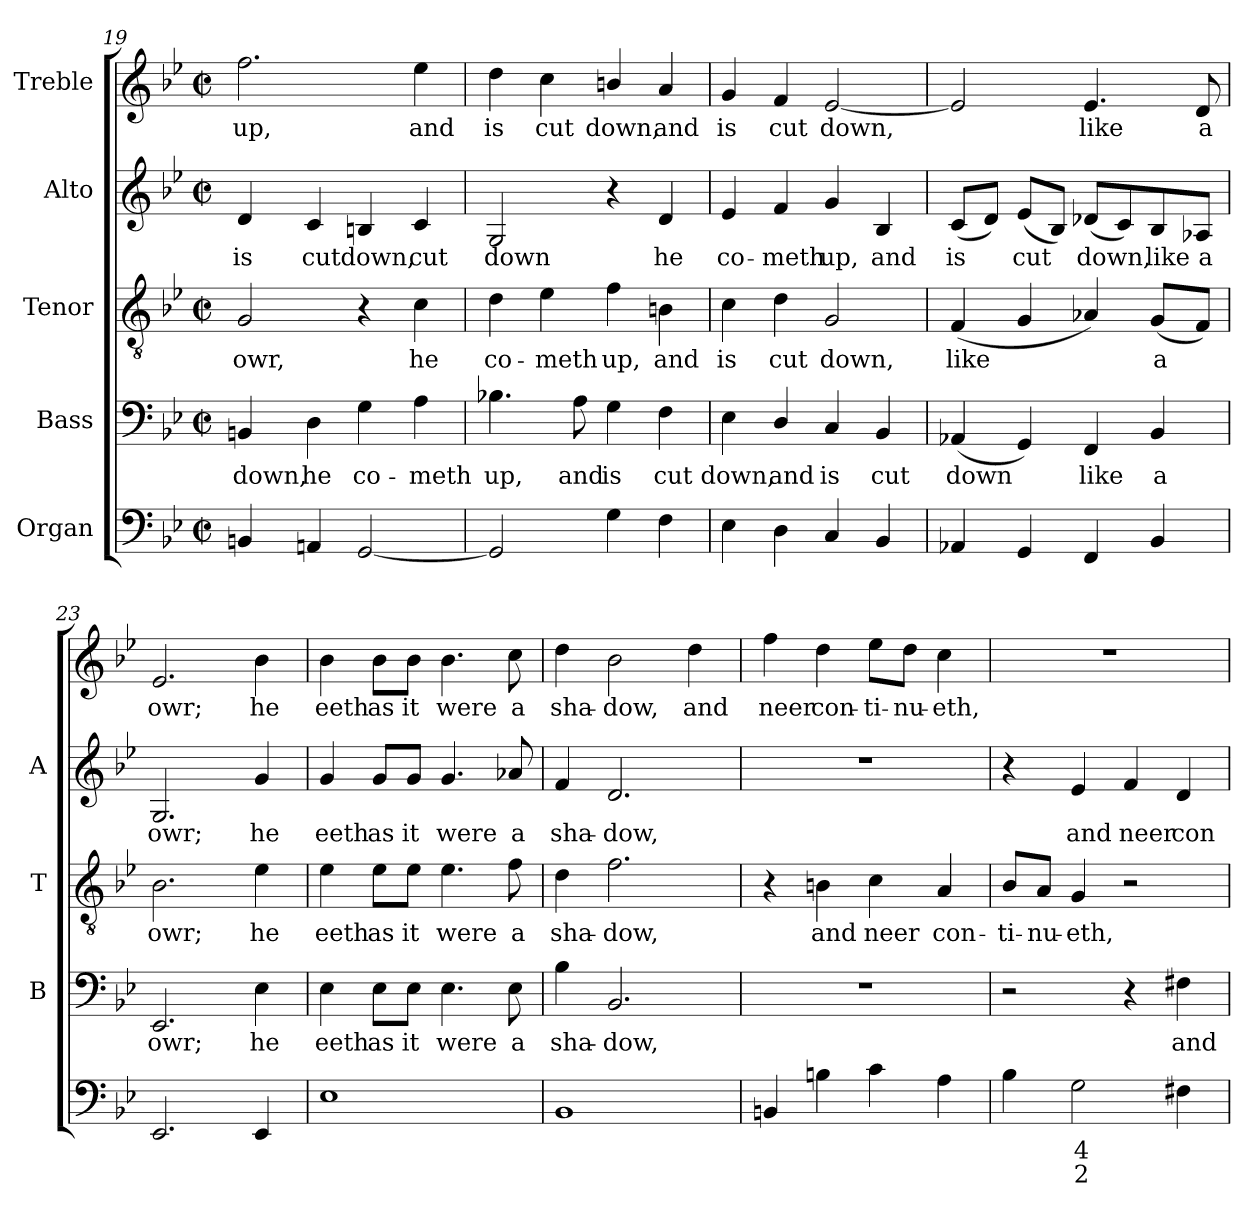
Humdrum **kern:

**kern	**text	**text	**kern	**text	**kern	**text	**kern	**text	**kern	**text
*part5	*part5	*part5	*part4	*part4	*part3	*part3	*part2	*part2	*part1	*part1
*staff5	*staff5	*staff5	*staff4	*staff4	*staff3	*staff3	*staff2	*staff2	*staff1	*staff1
*I"Organ	*	*	*I"Bass	*	*I"Tenor	*	*I"Alto	*	*I"Treble	*
*	*	*	*I'B	*	*I'T	*	*I'A	*	*	*
*clefF4	*	*	*clefF4	*	*clefGv2	*	*clefG2	*	*clefG2	*
*k[b-e-]	*	*	*k[b-e-]	*	*k[b-e-]	*	*k[b-e-]	*	*k[b-e-]	*
*B-:	*	*	*B-:	*	*B-:	*	*B-:	*	*B-:	*
*M2/2	*	*	*M2/2	*	*M2/2	*	*M2/2	*	*M2/2	*
*met(c|)	*	*	*met(c|)	*	*met(c|)	*	*met(c|)	*	*met(c|)	*
=19	=19	=19	=19	=19	=19	=19	=19	=19	=19	=19
!	!	!	!	!LO:LY:b	!	!LO:LY:b	!	!LO:LY:b	!	!LO:LY:b
4BBn/	.	.	4BBn/	down,	2G/	owr,	4d/	is	2.ff\	up,
!	!	!	!	!LO:LY:b	!	!	!	!LO:LY:b	!	!
4AAni/	.	.	4D\	he	.	.	4c/	cut	.	.
!	!	!	!	!LO:LY:b	!	!	!	!LO:LY:b	!	!
[2GG/	.	.	4G\	co-	4r	.	4Bn/	down,	.	.
!	!	!	!	!LO:LY:b	!	!LO:LY:b	!	!LO:LY:b	!	!LO:LY:b
.	.	.	4A\	-meth	4c\	he	4c/	cut	4ee-\	and
!!LO:LB:g=z
=20	=20	=20	=20	=20	=20	=20	=20	=20	=20	=20
!	!	!	!	!LO:LY:b	!	!LO:LY:b	!	!LO:LY:b	!	!LO:LY:b
2GG/]	.	.	4.B-X\	up,	4d\	co-	2G/	down	4dd\	is
!	!	!	!	!	!	!LO:LY:b	!	!	!	!LO:LY:b
.	.	.	.	.	4e-\	-meth	.	.	4cc\	cut
!	!	!	!	!LO:LY:b	!	!	!	!	!	!
.	.	.	8A\	and	.	.	.	.	.	.
!	!	!	!	!LO:LY:b	!	!LO:LY:b	!	!	!	!LO:LY:b
4G\	.	.	4G\	is	4f\	up,	4r	.	4bn/	down,
!	!	!	!	!LO:LY:b	!	!LO:LY:b	!	!LO:LY:b	!	!LO:LY:b
4F\	.	.	4F\	cut	4Bn\	and	4d/	he	4a/	and
=21	=21	=21	=21	=21	=21	=21	=21	=21	=21	=21
!	!	!	!	!LO:LY:b	!	!LO:LY:b	!	!LO:LY:b	!	!LO:LY:b
4E-\	.	.	4E-\	down,	4c\	is	4e-/	co-	4g/	is
!	!	!	!	!LO:LY:b	!	!LO:LY:b	!	!LO:LY:b	!	!LO:LY:b
4D\	.	.	4D/	and	4d\	cut	4f/	-meth	4f/	cut
!	!	!	!	!LO:LY:b	!	!LO:LY:b	!	!LO:LY:b	!	!LO:LY:b
4C/	.	.	4C/	is	2G/	down,	4g/	up,	[2e-/	down,
!	!	!	!	!LO:LY:b	!	!	!	!LO:LY:b	!	!
4BB-/	.	.	4BB-/	cut	.	.	4B-/	and	.	.
=22	=22	=22	=22	=22	=22	=22	=22	=22	=22	=22
!	!	!	!	!LO:LY:b	!	!LO:LY:b	!	!LO:LY:b	!	!
4AA-X/	.	.	(<4AA-X/	down	(<4F/	like	(<8c/L	is	2e-/]	.
.	.	.	.	.	.	.	8d/J)	.	.	.
!	!	!	!	!	!	!	!	!LO:LY:b	!	!
4GG/	.	.	4GG/)	.	4G/	.	(<8e-/L	cut	.	.
.	.	.	.	.	.	.	8B-/J)	.	.	.
!	!	!	!	!LO:LY:b	!	!	!	!LO:LY:b	!	!LO:LY:b
4FF/	.	.	4FF/	like	4A-X/)	.	(<8d-X/L	down,	4.e-/	like
.	.	.	.	.	.	.	8c/)	.	.	.
!	!	!	!	!LO:LY:b	!	!LO:LY:b	!	!LO:LY:b	!	!
4BB-/	.	.	4BB-/	a	(<8G/L	a	8B-/	like	.	.
!	!	!	!	!	!	!	!	!LO:LY:b	!	!LO:LY:b
.	.	.	.	.	8F/J)	.	8A-X/J	a	8d/	a
=23	=23	=23	=23	=23	=23	=23	=23	=23	=23	=23
!	!	!	!	!LO:LY:b	!	!LO:LY:b	!	!LO:LY:b	!	!LO:LY:b
2.EE-/	.	.	2.EE-/	owr;	2.B-\	owr;	2.G/	owr;	2.e-/	owr;
!	!	!	!	!LO:LY:b	!	!LO:LY:b	!	!LO:LY:b	!	!LO:LY:b
4EE-/	.	.	4E-\	he	4e-\	he	4g/	he	4b-\	he
=24	=24	=24	=24	=24	=24	=24	=24	=24	=24	=24
!	!	!	!	!LO:LY:b	!	!LO:LY:b	!	!LO:LY:b	!	!LO:LY:b
1E-	.	.	4E-\	eeth	4e-\	eeth	4g/	eeth	4b-\	eeth
!	!	!	!	!LO:LY:b	!	!LO:LY:b	!	!LO:LY:b	!	!LO:LY:b
.	.	.	8E-\L	as	8e-\L	as	8g/L	as	8b-\L	as
!	!	!	!	!LO:LY:b	!	!LO:LY:b	!	!LO:LY:b	!	!LO:LY:b
.	.	.	8E-\J	it	8e-\J	it	8g/J	it	8b-\J	it
!	!	!	!	!LO:LY:b	!	!LO:LY:b	!	!LO:LY:b	!	!LO:LY:b
.	.	.	4.E-\	were	4.e-\	were	4.g/	were	4.b-\	were
!	!	!	!	!LO:LY:b	!	!LO:LY:b	!	!LO:LY:b	!	!LO:LY:b
.	.	.	8E-\	a	8f\	a	8a-X/	a	8cc\	a
!!LO:LB:g=z
=25	=25	=25	=25	=25	=25	=25	=25	=25	=25	=25
!	!	!	!	!LO:LY:b	!	!LO:LY:b	!	!LO:LY:b	!	!LO:LY:b
1BB-	.	.	4B-\	sha-	4d\	sha-	4f/	sha-	4dd\	sha-
!	!	!	!	!LO:LY:b	!	!LO:LY:b	!	!LO:LY:b	!	!LO:LY:b
.	.	.	2.BB-/	-dow,	2.f\	-dow,	2.d/	-dow,	2b-\	-dow,
!	!	!	!	!	!	!	!	!	!	!LO:LY:b
.	.	.	.	.	.	.	.	.	4dd\	and
=26	=26	=26	=26	=26	=26	=26	=26	=26	=26	=26
!	!	!	!	!	!	!	!	!	!	!LO:LY:b
4BBn/	.	.	1r	.	4r	.	1r	.	4ff\	neer
!	!	!	!	!	!	!LO:LY:b	!	!	!	!LO:LY:b
4Bn\	.	.	.	.	4Bn\	and	.	.	4dd\	con-
!	!	!	!	!	!	!LO:LY:b	!	!	!	!LO:LY:b
4c\	.	.	.	.	4c\	neer	.	.	8ee-\L	-ti-
!	!	!	!	!	!	!	!	!	!	!LO:LY:b
.	.	.	.	.	.	.	.	.	8dd\J	-nu-
!	!	!	!	!	!	!LO:LY:b	!	!	!	!LO:LY:b
4A\	.	.	.	.	4A/	con-	.	.	4cc\	-eth,
=27	=27	=27	=27	=27	=27	=27	=27	=27	=27	=27
!	!	!	!	!	!	!LO:LY:b	!	!	!	!
4B-i\	.	.	2r	.	8B-i/L	-ti-	4r	.	1r	.
!	!	!	!	!	!	!LO:LY:b	!	!	!	!
.	.	.	.	.	8A/J	-nu-	.	.	.	.
!	!LO:LY:b	!LO:LY:b	!	!	!	!LO:LY:b	!	!LO:LY:b	!	!
2G\	4	2	.	.	4G/	-eth,	4e-/	and	.	.
!	!	!	!	!	!	!	!	!LO:LY:b	!	!
.	.	.	4r	.	2r	.	4f/	neer	.	.
!	!	!	!	!LO:LY:b	!	!	!	!LO:LY:b	!	!
4F#X\	.	.	4F#X\	and	.	.	4d/	con-	.	.
=	=	=	=	=	=	=	=	=	=	=
*-	*-	*-	*-	*-	*-	*-	*-	*-	*-	*-
